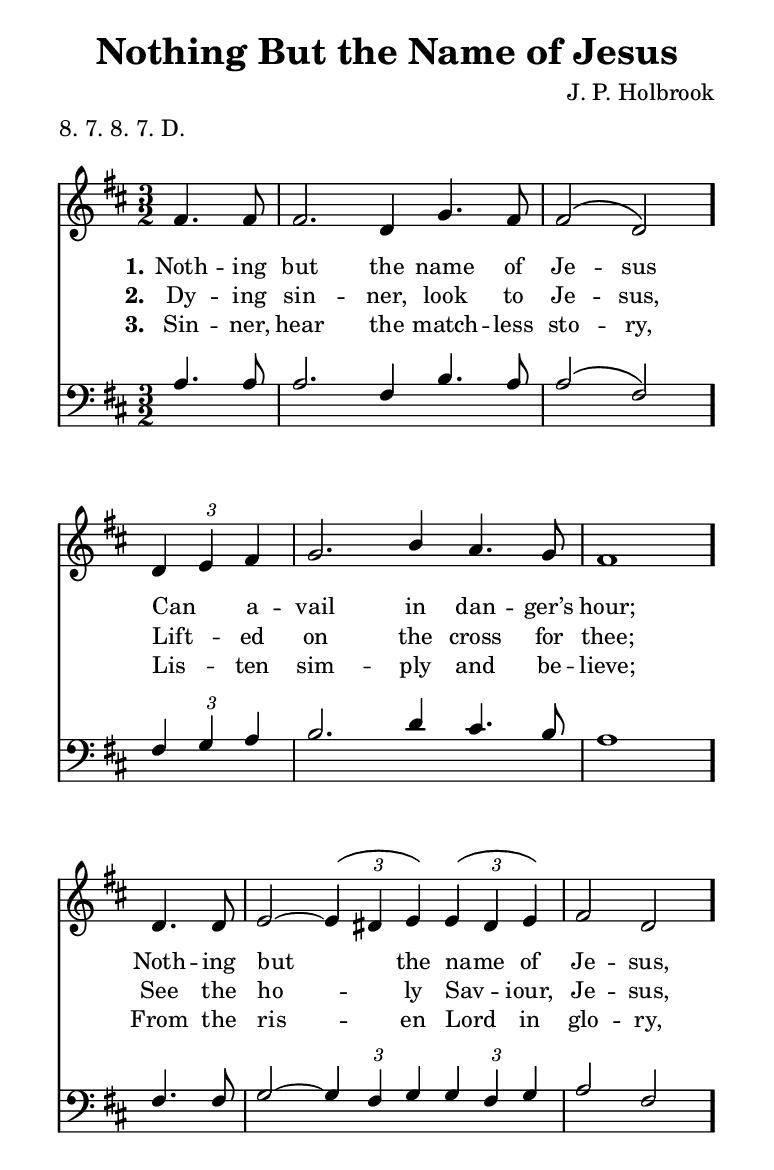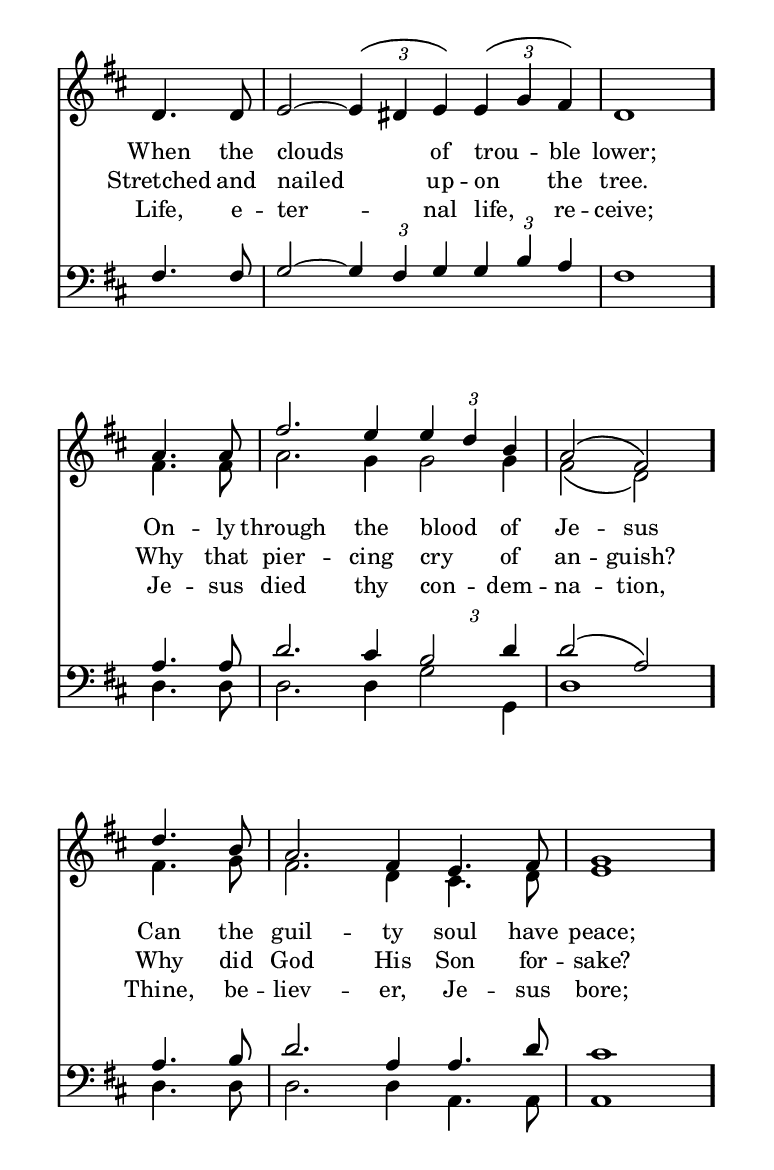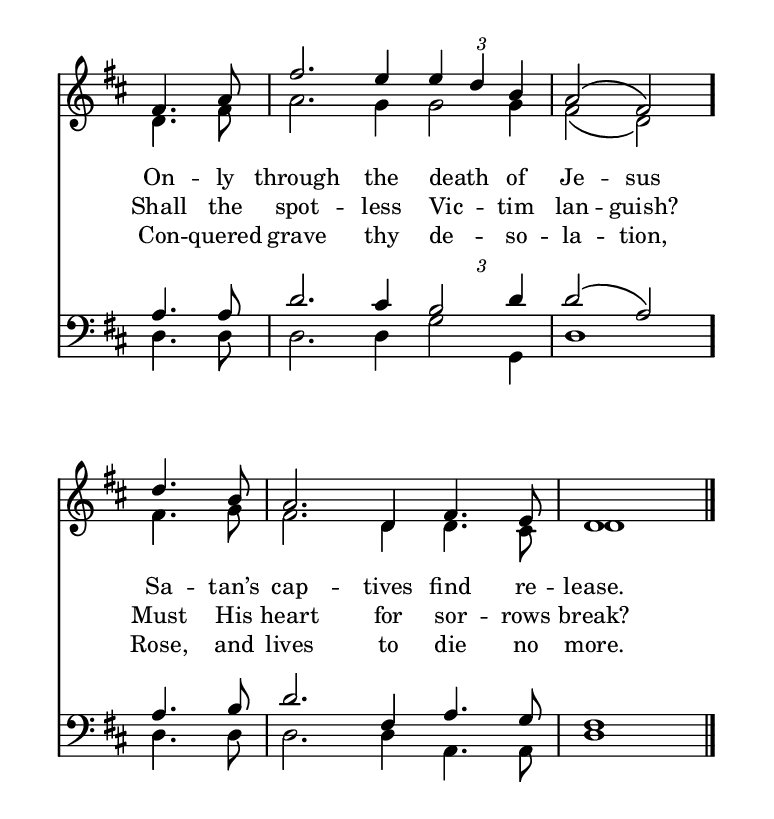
\include "common/global.ily"
\paper {
  \include "common/paper.ily"
}

\header{
  hymnnumber = "105"
  title = "Nothing But the Name of Jesus"
  tunename = "Refuge"
  meter = "8. 7. 8. 7. D."
  %poet = ""
  composer = "J. P. Holbrook"
  %copyright = ""
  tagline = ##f
}

% for fermata in MIDI
ta = { \tempo 2=80 }
tb = { \tempo 2=40 }

global = {
  \include "common/overrides.ily"
  \override Staff.TimeSignature.style = #'numbered
  \time 3/2
  \override Score.MetronomeMark #'transparent = ##t % hide all fermata changes too
  \override TupletBracket.bracket-visibility = ##f
  \ta
  \key d \major
  \partial 2
  \autoBeamOff
}

notesSoprano = {
\global
\relative c' {

  fis4. fis8 | fis2. d4 g4. fis8 | fis2\( d2\)
  \tuplet 3/2 { d4 e4 fis4 } | g2. b4 a4. g8 | fis1 \break
  d4. d8 | e2 ~ \repeat unfold 2 { \tuplet 3/2 { e4\( dis e\) } } | fis2 d2
  d4. d8 | e2 ~ \tuplet 3/2 { e4\( dis e\) } \tuplet 3/2 { e\( g fis\) } | d1 \break
  a'4. a8 | fis'2. e4 \tuplet 3/2 { e4 d b } | a2\( fis2\)
  d'4. b8 | a2. fis4 e4. fis8 | g1 \break
  fis4. a8 | fis'2. e4 \tuplet 3/2 { e4 d b } | a2\( fis2\)
  d'4. b8 | a2. d,4 fis4. e8 | d1 \break

  \bar "|."

}
}

notesAlto = {
\global
\relative e' {

  \repeat unfold 8 { \skip2 \skip2 \skip2 }
  fis4. fis8 | a2. g4 \omit TupletNumber \tuplet 3/2 { g2 g4 } | fis2\( d2\)
  fis4. g8 | fis2. d4 cis4. d8 | e1
  d4. fis8 | a2. g4 \omit TupletNumber \tuplet 3/2 { g2 g4 } | fis2\( d2\)
  fis4. g8 | fis2. d4 d4. cis8 | d1

}
}

notesTenor = {
\global
\relative a {

  a4. a8 | a2. fis4 b4. a8 | a2\( fis2\)
  \tuplet 3/2 { fis4 g a } | b2. d4 cis4. b8 | a1
  fis4. fis8 | g2 ~ \repeat unfold 2 { \tuplet 3/2 { g4 fis g } } | a2 fis2
  fis4. fis8 | g2 ~ \tuplet 3/2 { g4 fis g } \tuplet 3/2 { g4 b a } | fis1
  a4. a8 | d2. cis4 \tuplet 3/2 { b2 d4 } | d2\( a2\)
  a4. b8 | d2. a4 a4. d8 | cis1
  a4. a8 | d2. cis4 \tuplet 3/2 { b2 d4 } | d2\( a2\)
  a4. b8 | d2. fis,4 a4. g8 | fis1

}
}

notesBass = {
\global
\relative f {

  \repeat unfold 8 { \skip2 \skip2 \skip2 }
  d4. d8 | d2. d4 \omit TupletNumber \tuplet 3/2 { g2 g,4 } | d'1
  d4. d8 | d2. d4 a4. a8 | a1
  d4. d8 | d2. d4 \omit TupletNumber \tuplet 3/2 { g2 g,4 } | d'1
  d4. d8 | d2. d4 a4. a8 | d1

}
}

wordsA = \lyricmode {
\set stanza = "1."

Noth -- ing but the name of Je -- sus \bar "."
Can _ a -- vail in dan -- ger’s hour; \bar "."
Noth -- ing but _ the name _ of Je -- sus, \bar "."
When the clouds _ of trou -- _ ble lower; \bar "."
On -- ly through the blood _ of Je -- sus \bar "."
Can the guil -- ty soul have peace; \bar "."
On -- ly through the death _ of Je -- sus \bar "."
Sa -- tan’s cap -- tives find re -- lease. \bar "."

}

wordsB = \lyricmode {
\set stanza = "2."

Dy -- ing sin -- ner, look to Je -- sus,
Lift -- _ ed on the cross for thee;
See the ho -- _ ly Sav -- _ iour, Je -- sus,
Stretched and nailed _ up -- on _ the tree.
Why that pier -- cing cry _ of an -- guish?
Why did God His Son for -- sake?
Shall the spot -- less Vic -- _ tim lan -- guish?
Must His heart for sor -- rows break?

}

wordsC = \lyricmode {
\set stanza = "3."

Sin -- ner, hear the match -- less sto -- ry,
Lis -- _ ten sim -- ply and be -- lieve;
From the ris -- _ en Lord _ in glo -- ry,
Life, e -- ter -- _ nal life, _ re -- ceive;
Je -- sus died thy con -- _ dem -- na -- tion,
Thine, be -- liev -- er, Je -- sus bore;
Con -- quered grave thy de -- _ so -- la -- tion,
Rose, and lives to die no more.

}

\score {
  \context ChoirStaff <<
    \context Staff = upper <<
      \set ChoirStaff.systemStartDelimiter = #'SystemStartBar
      \context Voice  = sopranos { \voiceOne << \notesSoprano >> }
      \context Voice  = altos { \voiceTwo << \notesAlto >> }
      \context Lyrics = one   \lyricsto sopranos \wordsA
      \context Lyrics = two   \lyricsto sopranos \wordsB
      \context Lyrics = three \lyricsto sopranos \wordsC
    >>
    \context Staff = men <<
      \clef bass
      \context Voice  = tenors { \voiceOne << \notesTenor >> }
      \context Voice  = basses { \voiceTwo << \notesBass >> }
    >>
  >>
  \layout {
    \include "common/layout.ily"
  }
  \midi{
    \include "common/midi.ily"
  }
}

% bump to 2.18.1 for \tuplet
\version "2.19.49"  % necessary for upgrading to future LilyPond versions.

% vi:set et ts=2 sw=2 ai nocindent syntax=lilypond:
